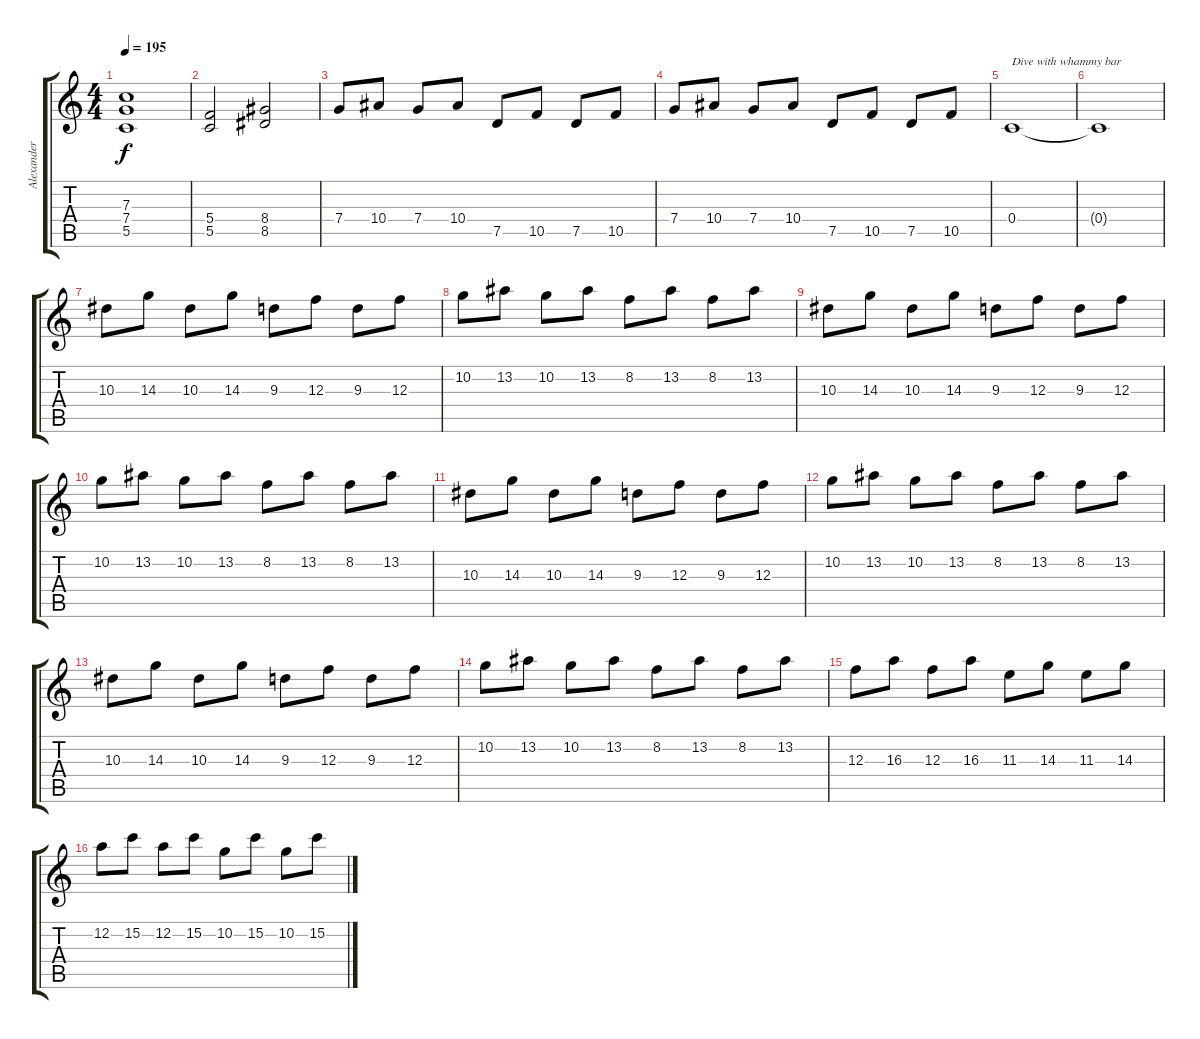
\track ("Alexander Kuoppala " "Alexander ") {instrument distortionguitar}
\staff {score tabs}
\tuning (D4 A3 F3 C3 G2 D2) {hide}
\ts (4 4)
\tempo 195
\clef g2
\ks c
(7.3 7.4 5.5).1{dy f} |
(5.4 5.5).2 (8.4 8.5).2 |
7.4.8 10.4.8 7.4.8 10.4.8 7.5.8 10.5.8 7.5.8 10.5.8 |
7.4.8 10.4.8 7.4.8 10.4.8 7.5.8 10.5.8 7.5.8 10.5.8 |
0.4.1{txt "Dive with whammy bar"} |
0.4{t}.1 |
10.3.8 14.3.8 10.3.8 14.3.8 9.3.8 12.3.8 9.3.8 12.3.8 |
10.2.8 13.2.8 10.2.8 13.2.8 8.2.8 13.2.8 8.2.8 13.2.8 |
10.3.8 14.3.8 10.3.8 14.3.8 9.3.8 12.3.8 9.3.8 12.3.8 |
10.2.8 13.2.8 10.2.8 13.2.8 8.2.8 13.2.8 8.2.8 13.2.8 |
10.3.8 14.3.8 10.3.8 14.3.8 9.3.8 12.3.8 9.3.8 12.3.8 |
10.2.8 13.2.8 10.2.8 13.2.8 8.2.8 13.2.8 8.2.8 13.2.8 |
10.3.8 14.3.8 10.3.8 14.3.8 9.3.8 12.3.8 9.3.8 12.3.8 |
10.2.8 13.2.8 10.2.8 13.2.8 8.2.8 13.2.8 8.2.8 13.2.8 |
12.3.8 16.3.8 12.3.8 16.3.8 11.3.8 14.3.8 11.3.8 14.3.8 |
12.2.8 15.2.8 12.2.8 15.2.8 10.2.8 15.2.8 10.2.8 15.2.8
